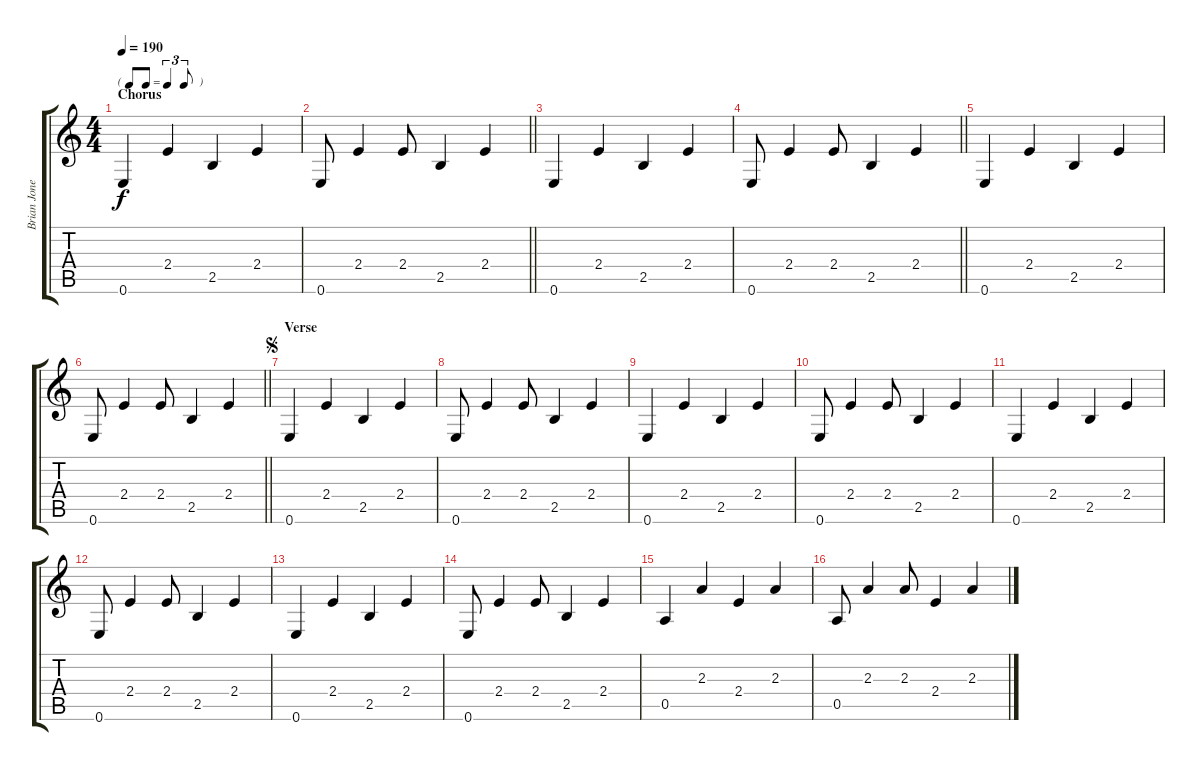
\track ("Brian Jones" "Brian Jone") {instrument electricguitarmuted}
\staff {score tabs}
\tuning (E4 B3 G3 D3 A2 E2) {hide}
\ts (4 4)
\tf triplet8th
\section ("" "Chorus")
\tempo 190
\clef g2
\ks c
0.6.4{dy f} 2.4.4 2.5.4 2.4.4 |
\barLineRight lightlight
0.6.8 2.4.4 2.4.8 2.5.4 2.4.4 |
0.6.4 2.4.4 2.5.4 2.4.4 |
\barLineRight lightlight
0.6.8 2.4.4 2.4.8 2.5.4 2.4.4 |
0.6.4 2.4.4 2.5.4 2.4.4 |
\barLineRight lightlight
0.6.8 2.4.4 2.4.8 2.5.4 2.4.4 |
\section ("" "Verse")
\jump segno
0.6.4 2.4.4 2.5.4 2.4.4 |
0.6.8 2.4.4 2.4.8 2.5.4 2.4.4 |
0.6.4 2.4.4 2.5.4 2.4.4 |
0.6.8 2.4.4 2.4.8 2.5.4 2.4.4 |
0.6.4 2.4.4 2.5.4 2.4.4 |
0.6.8 2.4.4 2.4.8 2.5.4 2.4.4 |
0.6.4 2.4.4 2.5.4 2.4.4 |
0.6.8 2.4.4 2.4.8 2.5.4 2.4.4 |
0.5.4 2.3.4 2.4.4 2.3.4 |
0.5.8 2.3.4 2.3.8 2.4.4 2.3.4
